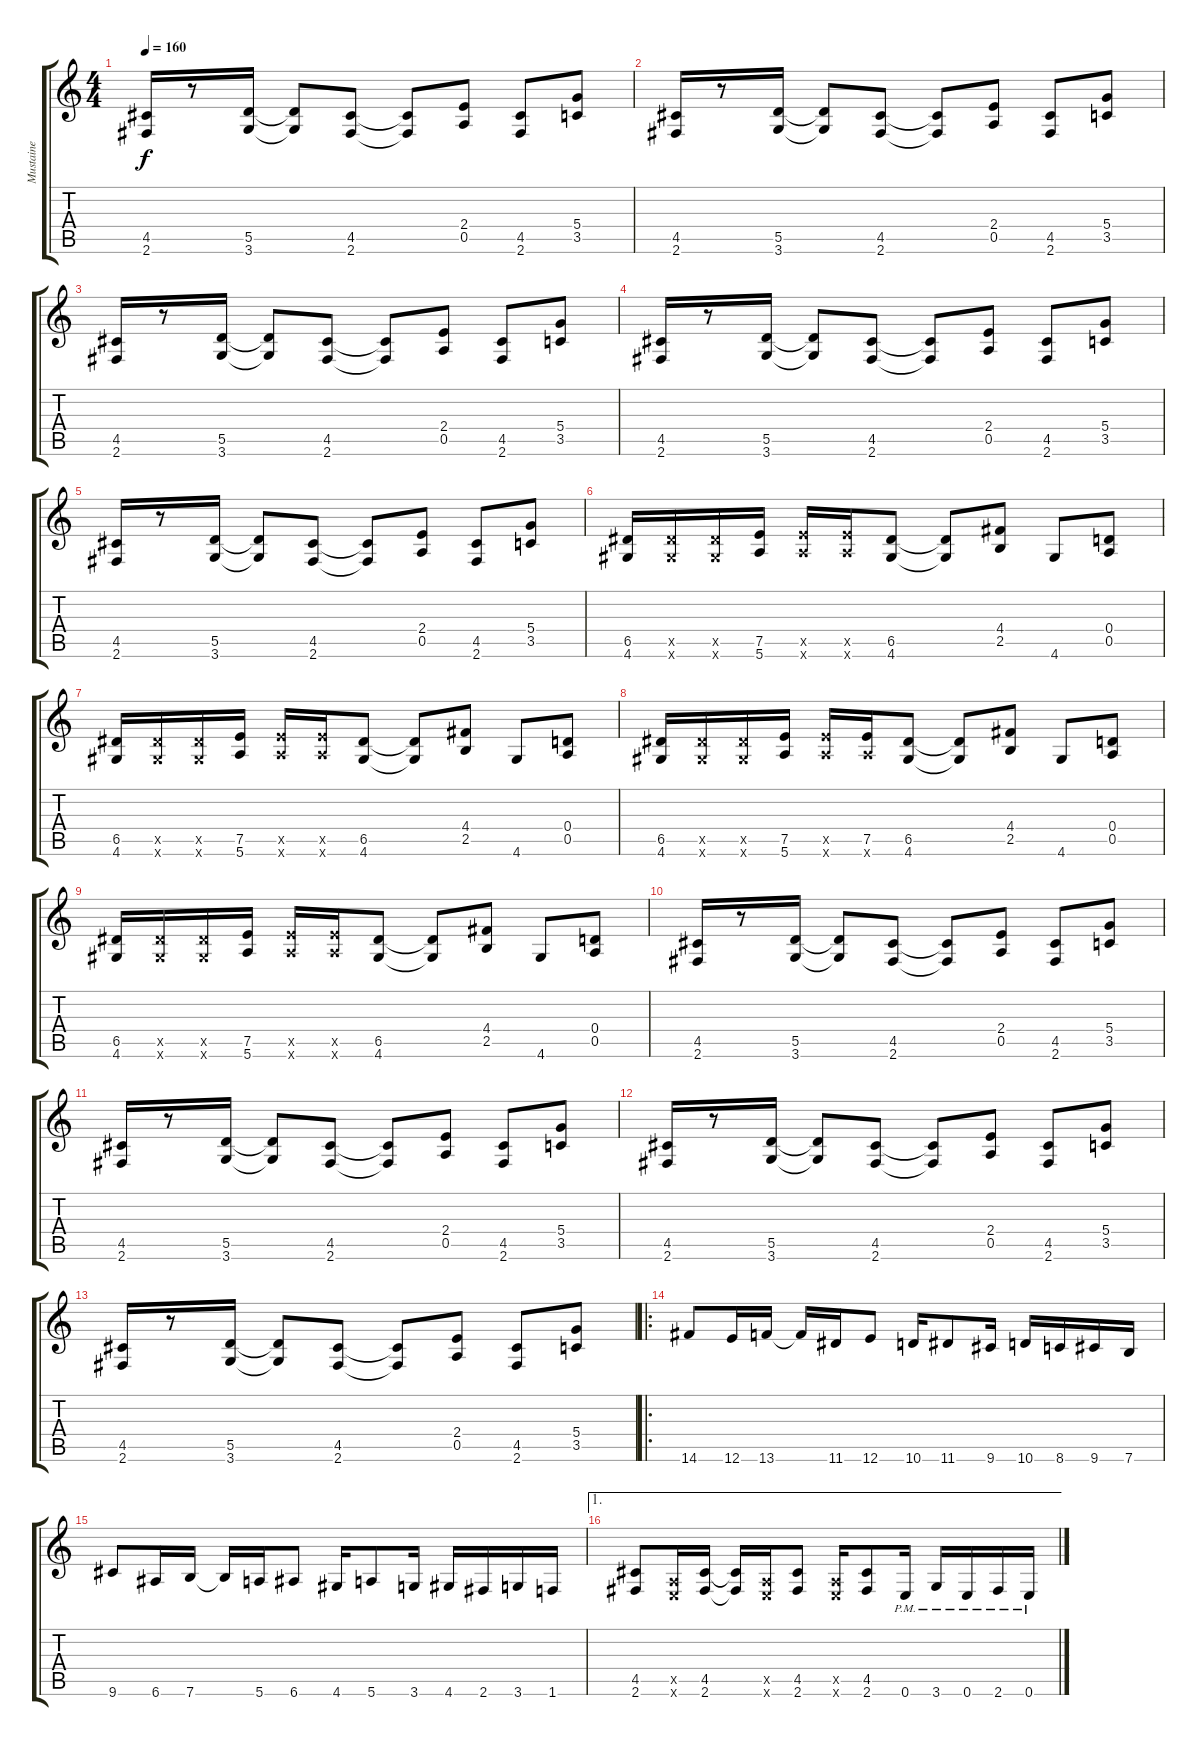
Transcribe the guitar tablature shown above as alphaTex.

\track ("Mustaine" "Mustaine") {instrument distortionguitar}
\staff {score tabs}
\tuning (E4 B3 G3 D3 A2 E2) {hide}
\ts (4 4)
\tempo 160
\clef g2
\ks c
(4.5 2.6).16{dy f} r.8 (5.5 3.6).16 (5.5{t} 3.6{t}).8 (4.5 2.6).8 (4.5{t} 2.6{t}).8 (2.4 0.5).8 (4.5 2.6).8 (5.4 3.5).8 |
(4.5 2.6).16 r.8 (5.5 3.6).16 (5.5{t} 3.6{t}).8 (4.5 2.6).8 (4.5{t} 2.6{t}).8 (2.4 0.5).8 (4.5 2.6).8 (5.4 3.5).8 |
(4.5 2.6).16 r.8 (5.5 3.6).16 (5.5{t} 3.6{t}).8 (4.5 2.6).8 (4.5{t} 2.6{t}).8 (2.4 0.5).8 (4.5 2.6).8 (5.4 3.5).8 |
(4.5 2.6).16 r.8 (5.5 3.6).16 (5.5{t} 3.6{t}).8 (4.5 2.6).8 (4.5{t} 2.6{t}).8 (2.4 0.5).8 (4.5 2.6).8 (5.4 3.5).8 |
(4.5 2.6).16 r.8 (5.5 3.6).16 (5.5{t} 3.6{t}).8 (4.5 2.6).8 (4.5{t} 2.6{t}).8 (2.4 0.5).8 (4.5 2.6).8 (5.4 3.5).8 |
(6.5 4.6).16 (6.5{x} 4.6{x}).16 (6.5{x} 4.6{x}).16 (7.5 5.6).16 (7.5{x} 5.6{x}).16 (7.5{x} 5.6{x}).16 (6.5 4.6).8 (6.5{t} 4.6{t}).8 (4.4 2.5).8 4.6.8 (0.4 0.5).8 |
(6.5 4.6).16 (6.5{x} 4.6{x}).16 (6.5{x} 4.6{x}).16 (7.5 5.6).16 (7.5{x} 5.6{x}).16 (7.5{x} 5.6{x}).16 (6.5 4.6).8 (6.5{t} 4.6{t}).8 (4.4 2.5).8 4.6.8 (0.4 0.5).8 |
(6.5 4.6).16 (6.5{x} 4.6{x}).16 (6.5{x} 4.6{x}).16 (7.5 5.6).16 (7.5{x} 5.6{x}).16 (7.5 5.6{x}).16 (6.5 4.6).8 (6.5{t} 4.6{t}).8 (4.4 2.5).8 4.6.8 (0.4 0.5).8 |
(6.5 4.6).16 (6.5{x} 4.6{x}).16 (6.5{x} 4.6{x}).16 (7.5 5.6).16 (7.5{x} 5.6{x}).16 (7.5{x} 5.6{x}).16 (6.5 4.6).8 (6.5{t} 4.6{t}).8 (4.4 2.5).8 4.6.8 (0.4 0.5).8 |
(4.5 2.6).16 r.8 (5.5 3.6).16 (5.5{t} 3.6{t}).8 (4.5 2.6).8 (4.5{t} 2.6{t}).8 (2.4 0.5).8 (4.5 2.6).8 (5.4 3.5).8 |
(4.5 2.6).16 r.8 (5.5 3.6).16 (5.5{t} 3.6{t}).8 (4.5 2.6).8 (4.5{t} 2.6{t}).8 (2.4 0.5).8 (4.5 2.6).8 (5.4 3.5).8 |
(4.5 2.6).16 r.8 (5.5 3.6).16 (5.5{t} 3.6{t}).8 (4.5 2.6).8 (4.5{t} 2.6{t}).8 (2.4 0.5).8 (4.5 2.6).8 (5.4 3.5).8 |
(4.5 2.6).16 r.8 (5.5 3.6).16 (5.5{t} 3.6{t}).8 (4.5 2.6).8 (4.5{t} 2.6{t}).8 (2.4 0.5).8 (4.5 2.6).8 (5.4 3.5).8 |
\ro
14.6.8 12.6.16 13.6.16 13.6{t}.16 11.6.16 12.6.8 10.6.16 11.6.8 9.6.16 10.6.16 8.6.16 9.6.16 7.6.16 |
9.6.8 6.6.16 7.6.16 7.6{t}.16 5.6.16 6.6.8 4.6.16 5.6.8 3.6.16 4.6.16 2.6.16 3.6.16 1.6.16 |
\ae 1
(4.5 2.6).8 (0.5{x} 0.6{x}).16 (4.5 2.6).16 (4.5{t} 2.6{t}).16 (0.5{x} 0.6{x}).16 (4.5 2.6).8 (0.5{x} 0.6{x}).16 (4.5 2.6).8 0.6{pm}.16 3.6{pm}.16 0.6{pm}.16 2.6{pm}.16 0.6{pm}.16
